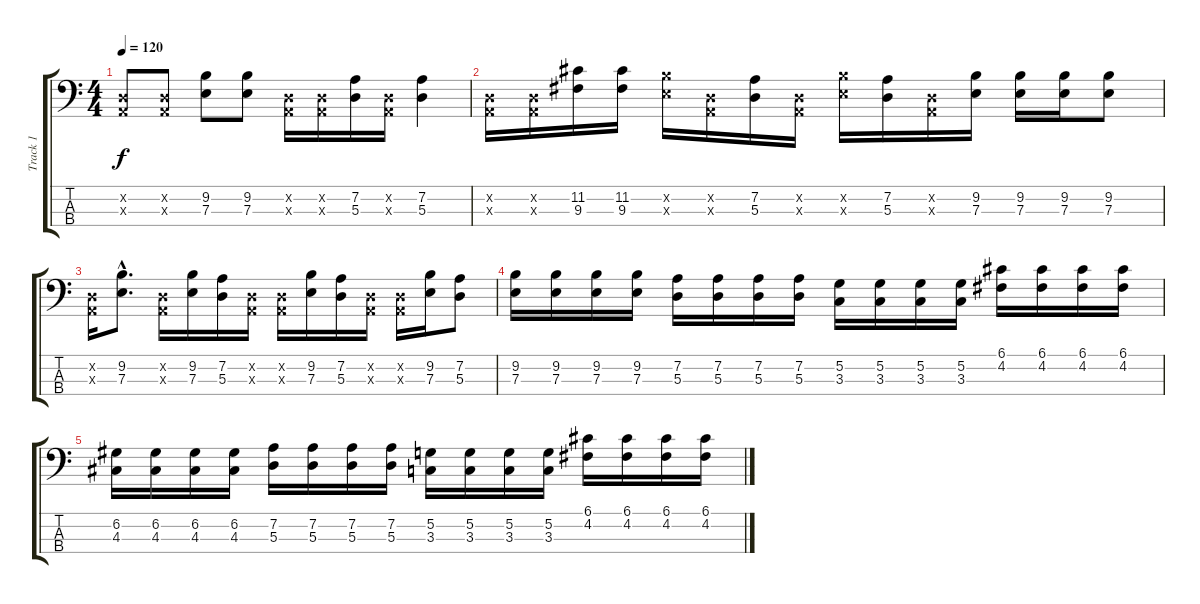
\track ("Track 1" "Track 1") {instrument electricbassfinger}
\staff {score tabs}
\tuning (G2 D2 A1 E1) {hide}
\ts (4 4)
\tempo 120
\clef f4
\ks c
(0.2{x} 0.3{x}).8{dy f instrument electricbassfinger} (0.2{x} 0.3{x}).8 (9.2 7.3).8 (9.2 7.3).8 (0.2{x} 0.3{x}).16 (0.2{x} 0.3{x}).16 (7.2 5.3).16 (0.2{x} 0.3{x}).16 (7.2 5.3).4 |
(0.2{x} 0.3{x}).16 (0.2{x} 0.3{x}).16 (11.2 9.3).16 (11.2 9.3).16 (9.2{x} 7.3{x}).16 (0.2{x} 0.3{x}).16 (7.2 5.3).16 (0.2{x} 0.3{x}).16 (9.2{x} 7.3{x}).16 (7.2 5.3).16 (0.2{x} 0.3{x}).16 (9.2 7.3).16 (9.2 7.3).16 (9.2 7.3).16 (9.2 7.3).8 |
(0.2{x} 0.3{x}).16 (9.2{hac} 7.3{hac}).8{d} (0.2{x} 0.3{x}).16 (9.2 7.3).16 (7.2 5.3).16 (0.2{x} 0.3{x}).16 (0.2{x} 0.3{x}).16 (9.2 7.3).16 (7.2 5.3).16 (0.2{x} 0.3{x}).16 (0.2{x} 0.3{x}).16 (9.2 7.3).16 (7.2 5.3).8 |
(9.2 7.3).16 (9.2 7.3).16 (9.2 7.3).16 (9.2 7.3).16 (7.2 5.3).16 (7.2 5.3).16 (7.2 5.3).16 (7.2 5.3).16 (5.2 3.3).16 (5.2 3.3).16 (5.2 3.3).16 (5.2 3.3).16 (6.1 4.2).16 (6.1 4.2).16 (6.1 4.2).16 (6.1 4.2).16 |
(6.2 4.3).16 (6.2 4.3).16 (6.2 4.3).16 (6.2 4.3).16 (7.2 5.3).16 (7.2 5.3).16 (7.2 5.3).16 (7.2 5.3).16 (5.2 3.3).16 (5.2 3.3).16 (5.2 3.3).16 (5.2 3.3).16 (6.1 4.2).16 (6.1 4.2).16 (6.1 4.2).16 (6.1 4.2).16
